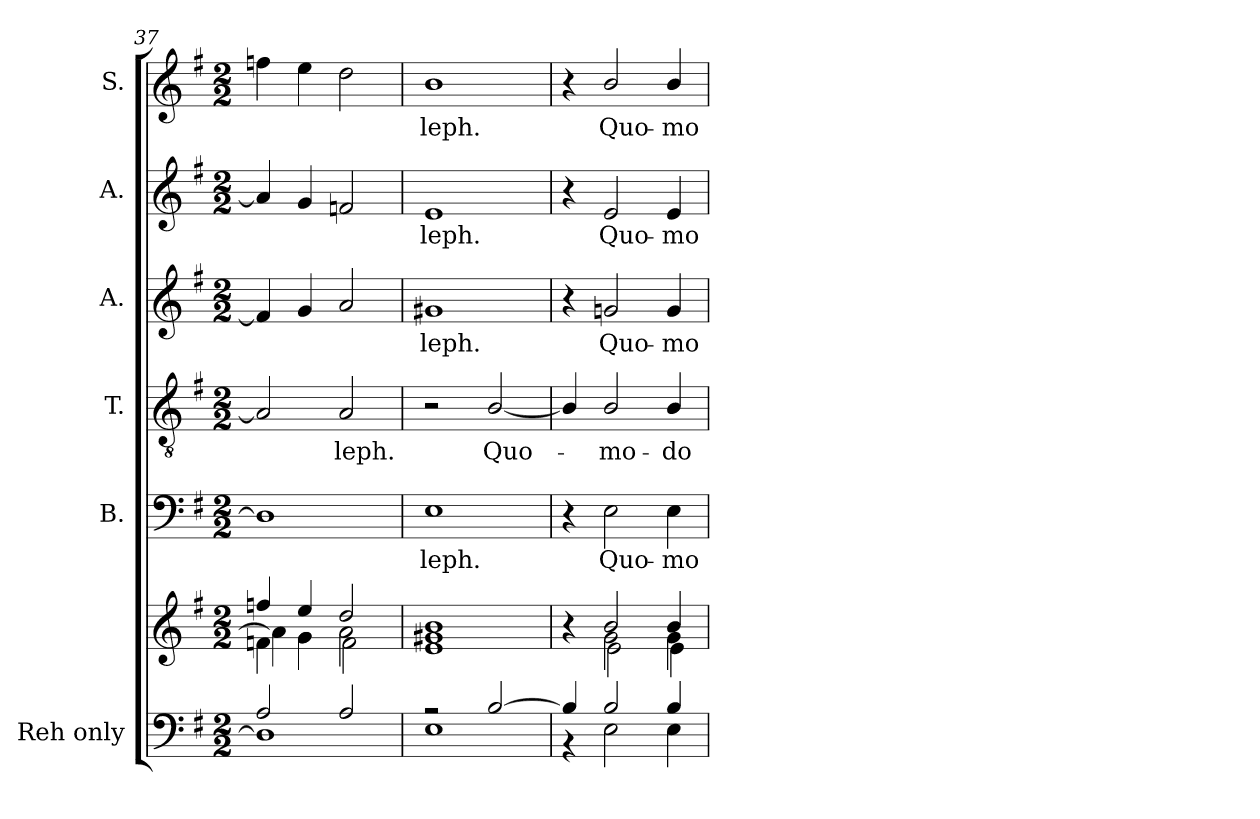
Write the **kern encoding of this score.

**kern	**kern	**kern	**text	**kern	**text	**kern	**text	**kern	**text	**kern	**text
*part6	*part6	*part5	*part5	*part4	*part4	*part3	*part3	*part2	*part2	*part1	*part1
*staff7	*staff6	*staff5	*staff5	*staff4	*staff4	*staff3	*staff3	*staff2	*staff2	*staff1	*staff1
*I"Reh  only	*	*I"B.	*	*I"T.	*	*I"A.	*	*I"A.	*	*I"S.	*
*	*	*I'B.	*	*I'T.	*	*I'A.	*	*I'A.	*	*	*
*clefF4	*clefG2	*clefF4	*	*clefGv2	*	*clefG2	*	*clefG2	*	*clefG2	*
*	*	*	*	*ITrd7c12	*	*	*	*	*	*	*
*k[f#]	*k[f#]	*k[f#]	*	*k[f#]	*	*k[f#]	*	*k[f#]	*	*k[f#]	*
*G:	*G:	*G:	*	*G:	*	*G:	*	*G:	*	*G:	*
*M2/2	*M2/2	*M2/2	*	*M2/2	*	*M2/2	*	*M2/2	*	*M2/2	*
=37	=37	=37	=37	=37	=37	=37	=37	=37	=37	=37	=37
*^	*^	*	*	*	*	*	*	*	*	*	*
*	*	*	*^	*	*	*	*	*	*	*	*	*	*
2A/	1D]	4ffn/	4fn\	4a\]	1D]	.	2AA/]	.	4f/]	.	4a/]	.	4ffn\	.
.	.	4ee/	4g\	4g\	.	.	.	.	4g/	.	4g/	.	4ee\	.
!	!	!	!	!	!	!	!	!LO:LY:b	!	!	!	!	!	!
2A/	.	2dd/	2a\	2f\	.	.	2AA/	-leph.	2a/	.	2fn/	.	2dd\	.
=38	=38	=38	=38	=38	=38	=38	=38	=38	=38	=38	=38	=38	=38	=38
!	!	!	!	!	!	!LO:LY:b	!	!	!	!LO:LY:b	!	!LO:LY:b	!	!LO:LY:b
2r	1E	1b	1g#X	1e	1E	-leph.	2r	.	1g#X	-leph.	1e	-leph.	1b	-leph.
!	!	!	!	!	!	!	!	!LO:LY:b	!	!	!	!	!	!
[2B/	.	.	.	.	.	.	[2BB/	Quo-	.	.	.	.	.	.
=39	=39	=39	=39	=39	=39	=39	=39	=39	=39	=39	=39	=39	=39	=39
4B/]	4r	4r	4ryy	4ryy	4r	.	4BB/]	.	4r	.	4r	.	4r	.
!	!	!	!	!	!	!LO:LY:b	!	!LO:LY:b	!	!LO:LY:b	!	!LO:LY:b	!	!LO:LY:b
2B/	2E\	2b/	2g\	2e\	2E\	Quo-	2BB/	-mo-	2gn/	Quo-	2e/	Quo-	2b/	Quo-
!	!	!	!	!	!	!LO:LY:b	!	!LO:LY:b	!	!LO:LY:b	!	!LO:LY:b	!	!LO:LY:b
4B/	4E\	4b/	4g\	4e\	4E\	-mo-	4BB/	-do	4g/	-mo-	4e/	-mo-	4b/	-mo-
*v	*v	*	*	*	*	*	*	*	*	*	*	*	*	*
*	*v	*v	*v	*	*	*	*	*	*	*	*	*	*
=	=	=	=	=	=	=	=	=	=	=	=
*-	*-	*-	*-	*-	*-	*-	*-	*-	*-	*-	*-
